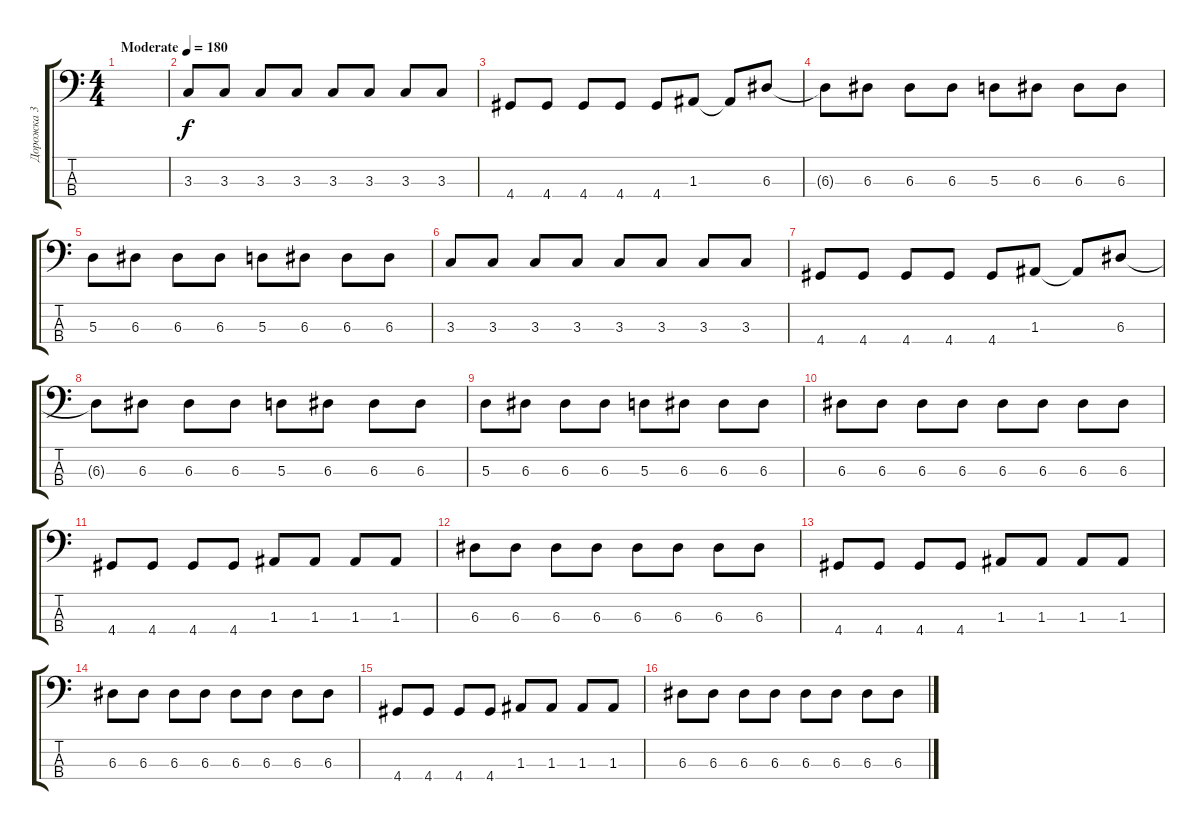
\track ("Дорожка 3" "Дорожка 3") {instrument electricbassfinger}
\staff {score tabs}
\tuning (G2 D2 A1 E1) {hide}
\ts (4 4)
\tempo (180 "Moderate")
\clef f4
\ks c
|
3.3.8 3.3.8 3.3.8 3.3.8 3.3.8 3.3.8 3.3.8 3.3.8 |
4.4.8 4.4.8 4.4.8 4.4.8 4.4.8 1.3.8 1.3{t}.8 6.3.8 |
6.3{t}.8 6.3.8 6.3.8 6.3.8 5.3.8 6.3.8 6.3.8 6.3.8 |
5.3.8 6.3.8 6.3.8 6.3.8 5.3.8 6.3.8 6.3.8 6.3.8 |
3.3.8 3.3.8 3.3.8 3.3.8 3.3.8 3.3.8 3.3.8 3.3.8 |
4.4.8 4.4.8 4.4.8 4.4.8 4.4.8 1.3.8 1.3{t}.8 6.3.8 |
6.3{t}.8 6.3.8 6.3.8 6.3.8 5.3.8 6.3.8 6.3.8 6.3.8 |
5.3.8 6.3.8 6.3.8 6.3.8 5.3.8 6.3.8 6.3.8 6.3.8 |
6.3.8 6.3.8 6.3.8 6.3.8 6.3.8 6.3.8 6.3.8 6.3.8 |
4.4.8 4.4.8 4.4.8 4.4.8 1.3.8 1.3.8 1.3.8 1.3.8 |
6.3.8 6.3.8 6.3.8 6.3.8 6.3.8 6.3.8 6.3.8 6.3.8 |
4.4.8 4.4.8 4.4.8 4.4.8 1.3.8 1.3.8 1.3.8 1.3.8 |
6.3.8 6.3.8 6.3.8 6.3.8 6.3.8 6.3.8 6.3.8 6.3.8 |
4.4.8 4.4.8 4.4.8 4.4.8 1.3.8 1.3.8 1.3.8 1.3.8 |
6.3.8 6.3.8 6.3.8 6.3.8 6.3.8 6.3.8 6.3.8 6.3.8
